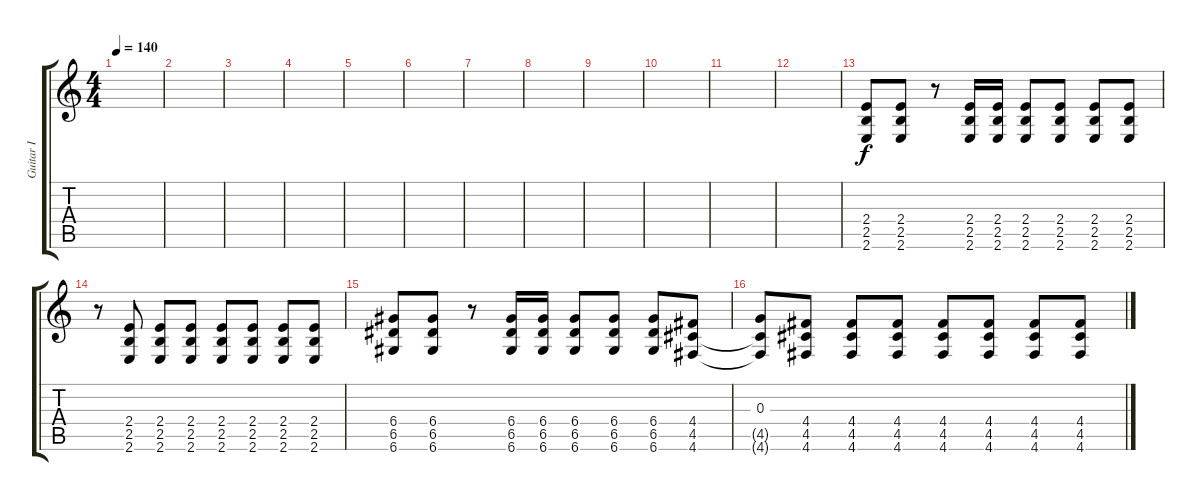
\track ("Guitar I" "Guitar I") {instrument acousticguitarnylon}
\staff {score tabs}
\tuning (E4 B3 G3 D3 A2 D2) {hide}
\ts (4 4)
\tempo 140
\clef g2
\ks c
|
|
|
|
|
|
|
|
|
|
|
|
(2.4 2.5 2.6).8 (2.4 2.5 2.6).8 r.8 (2.4 2.5 2.6).16 (2.4 2.5 2.6).16 (2.4 2.5 2.6).8 (2.4 2.5 2.6).8 (2.4 2.5 2.6).8 (2.4 2.5 2.6).8 |
r.8 (2.4 2.5 2.6).8 (2.4 2.5 2.6).8 (2.4 2.5 2.6).8 (2.4 2.5 2.6).8 (2.4 2.5 2.6).8 (2.4 2.5 2.6).8 (2.4 2.5 2.6).8 |
(6.4 6.5 6.6).8 (6.4 6.5 6.6).8 r.8 (6.4 6.5 6.6).16 (6.4 6.5 6.6).16 (6.4 6.5 6.6).8 (6.4 6.5 6.6).8 (6.4 6.5 6.6).8 (4.4 4.5 4.6).8 |
(0.3 4.5{t} 4.6{t}).8 (4.4 4.5 4.6).8 (4.4 4.5 4.6).8 (4.4 4.5 4.6).8 (4.4 4.5 4.6).8 (4.4 4.5 4.6).8 (4.4 4.5 4.6).8 (4.4 4.5 4.6).8
